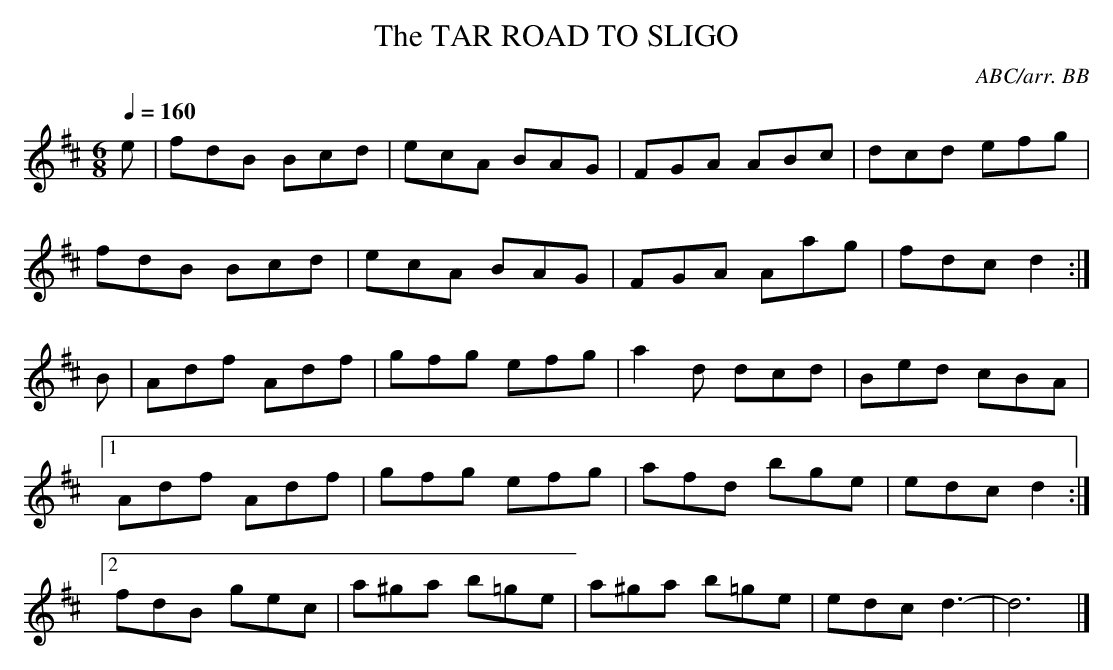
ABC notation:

X:1
T:TAR ROAD TO SLIGO, The
C:ABC/arr. BB
M:6/8
L:1/8
Q:1/4=160
K:D
e|fdB Bcd|ecA BAG|FGA ABc|dcd efg|
fdB Bcd|ecA BAG|FGA Aag|fdc d2 :|
B|Adf Adf|gfg efg|a2d dcd|Bed cBA|
[1 Adf Adf|gfg efg|afd bge|edc d2 :|
[2 fdB gec|a^ga b=ge|a^ga b=ge|edc d3-|d6|]
